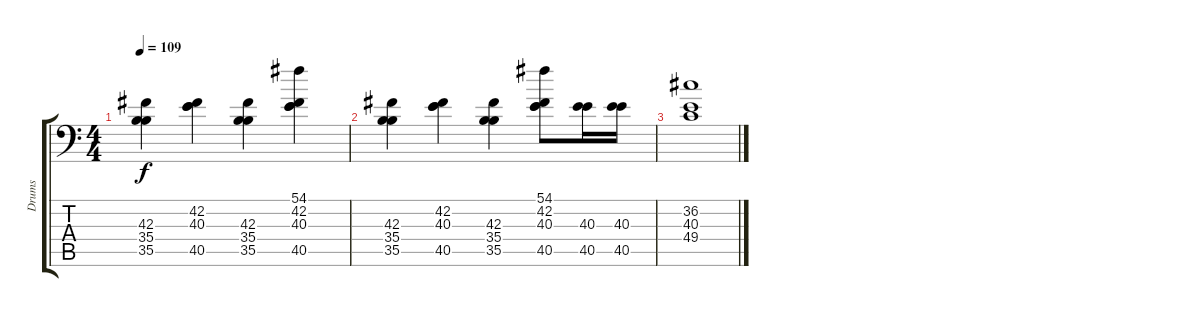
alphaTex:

\track ("Drums" "Drums") {instrument acousticgrandpiano}
\staff {score tabs}
\tuning (C-1 C-1 C-1 C-1 C-1 C-1) {hide}
\ts (4 4)
\tempo 109
\clef f4
\ks c
(42.3 35.4 35.5).4{dy f} (42.2 40.3 40.5).4 (42.3 35.4 35.5).4 (54.1 42.2 40.3 40.5).4 |
(42.3 35.4 35.5).4 (42.2 40.3 40.5).4 (42.3 35.4 35.5).4 (54.1 42.2 40.3 40.5).8 (40.3 40.5).16 (40.3 40.5).16 |
(36.2 40.3 49.4).1
